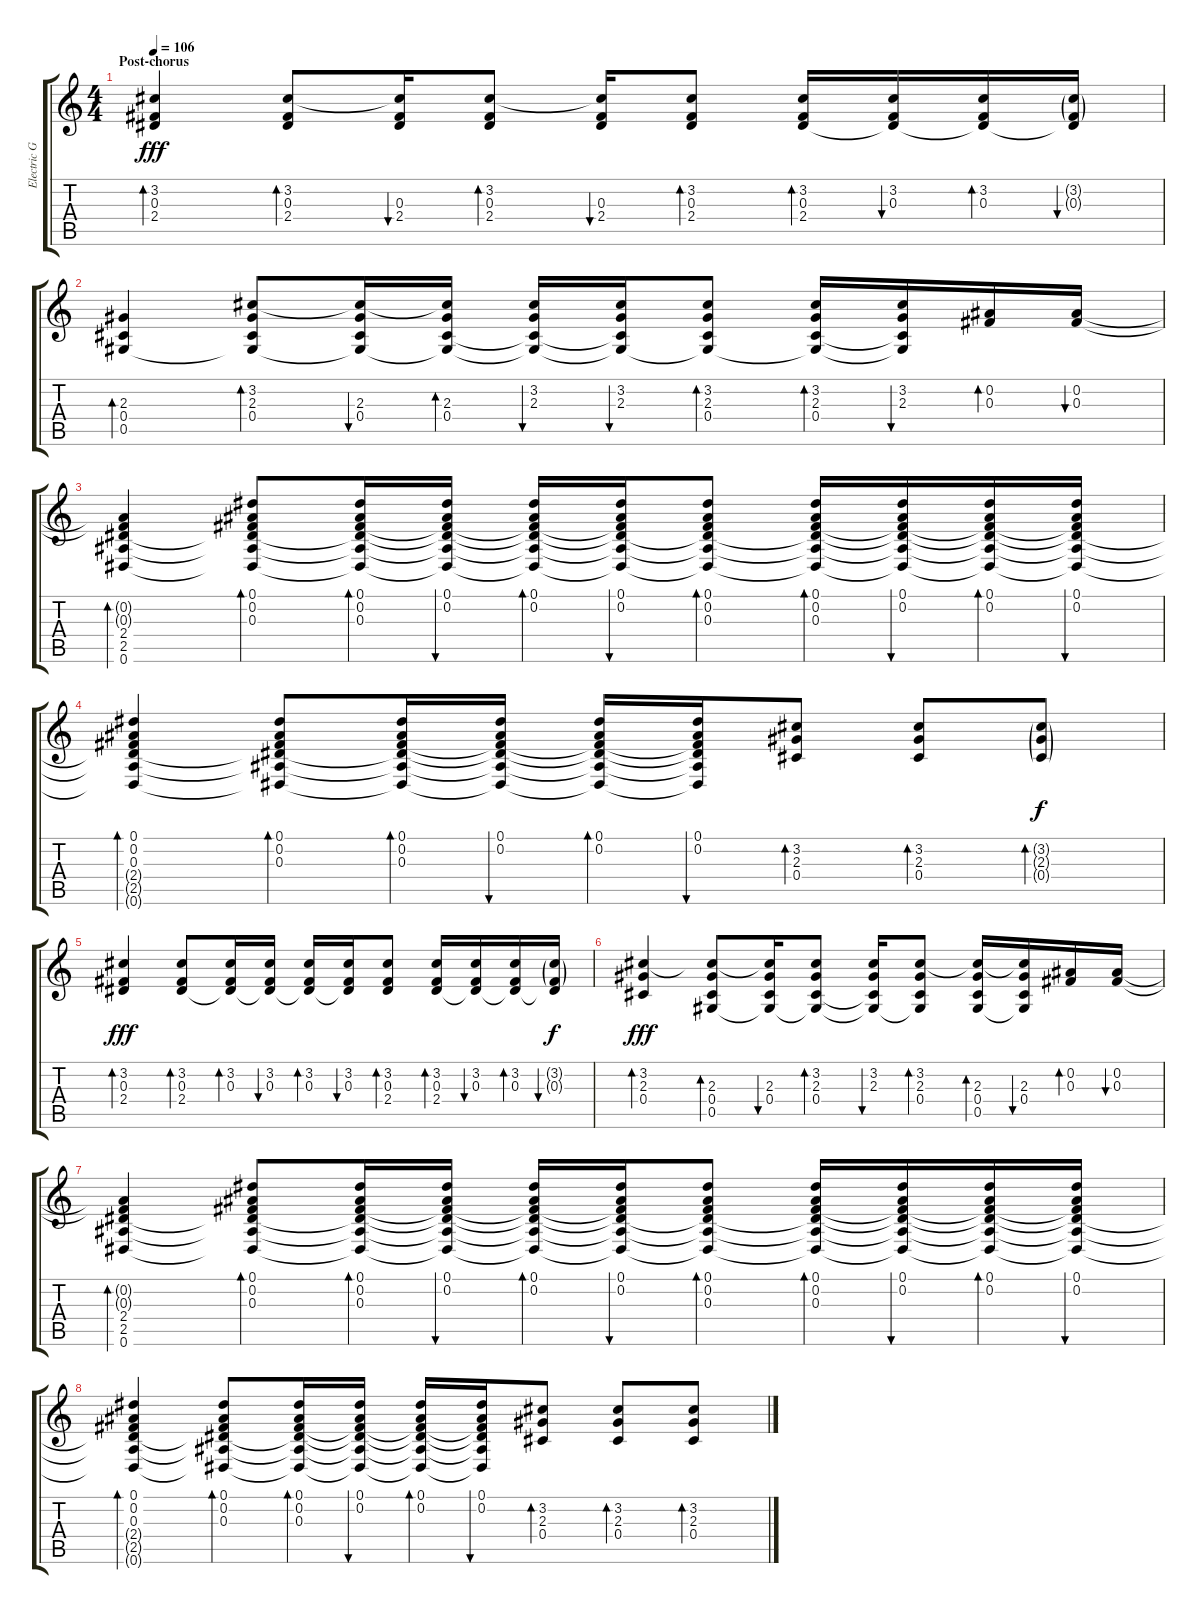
\track ("Electric Guitar R" "Electric G") {instrument electricguitarjazz}
\staff {score tabs}
\tuning (Eb4 Bb3 Gb3 Db3 Ab2 Eb2) {hide}
\ts (4 4)
\section ("" "Post-chorus")
\tempo 106
\clef g2
\ks c
(3.2 0.3 2.4).4{bd 60 dy fff} (3.2 0.3 2.4).8{bd 60} (3.2{t} 0.3 2.4).16{bu 60} (3.2 0.3 2.4).8{bd 60} (3.2{t} 0.3 2.4).16{bu 60} (3.2 0.3 2.4).8{bd 60} (3.2 0.3 2.4).16{bd 60} (3.2 0.3 2.4{t}).16{bu 60} (3.2 0.3 2.4{t}).16{bd 60} (3.2{g} 0.3{g} 2.4{t}).16{bu 60} |
(2.3 0.4 0.5).4{bd 60} (3.2 2.3 0.4 0.5{t}).8{bd 60} (3.2{t} 2.3 0.4 0.5{t}).16{bu 60} (3.2{t} 2.3 0.4 0.5{t}).16{bd 60} (3.2 2.3 0.4{t} 0.5{t}).16{bu 60} (3.2 2.3 0.4{t} 0.5{t}).16{bu 60} (3.2 2.3 0.4 0.5{t}).8{bd 60} (3.2 2.3 0.4 0.5{t}).16{bd 60} (3.2 2.3 0.4{t} 0.5{t}).16{bu 60} (0.2 0.3).16{bd 60} (0.2 0.3).16{bu 60} |
(0.2{t} 0.3{t} 2.4 2.5 0.6).4{bd 60} (0.1 0.2 0.3 2.4{t} 2.5{t} 0.6{t}).8{bd 60} (0.1 0.2 0.3 2.4{t} 2.5{t} 0.6{t}).16{bd 60} (0.1 0.2 0.3{t} 2.4{t} 2.5{t} 0.6{t}).16{bu 60} (0.1 0.2 0.3{t} 2.4{t} 2.5{t} 0.6{t}).16{bd 60} (0.1 0.2 0.3{t} 2.4{t} 2.5{t} 0.6{t}).16{bu 60} (0.1 0.2 0.3 2.4{t} 2.5{t} 0.6{t}).8{bd 60} (0.1 0.2 0.3 2.4{t} 2.5{t} 0.6{t}).16{bd 60} (0.1 0.2 0.3{t} 2.4{t} 2.5{t} 0.6{t}).16{bu 60} (0.1 0.2 0.3{t} 2.4{t} 2.5{t} 0.6{t}).16{bd 60} (0.1 0.2 0.3{t} 2.4{t} 2.5{t} 0.6{t}).16{bu 60} |
(0.1 0.2 0.3 2.4{t} 2.5{t} 0.6{t}).4{bd 60} (0.1 0.2 0.3 2.4{t} 2.5{t} 0.6{t}).8{bd 60} (0.1 0.2 0.3 2.4{t} 2.5{t} 0.6{t}).16{bd 60} (0.1 0.2 0.3{t} 2.4{t} 2.5{t} 0.6{t}).16{bu 60} (0.1 0.2 0.3{t} 2.4{t} 2.5{t} 0.6{t}).16{bd 60} (0.1 0.2 0.3{t} 2.4{t} 2.5{t} 0.6{t}).16{bu 60} (3.2 2.3 0.4).8{bd 60} (3.2 2.3 0.4).8{bd 60} (3.2{g} 2.3{g} 0.4{g}).8{bd 60 dy f} |
(3.2 0.3 2.4).4{bd 60 dy fff} (3.2 0.3 2.4).8{bd 60} (3.2 0.3 2.4{t}).16{bd 60} (3.2 0.3 2.4{t}).16{bu 60} (3.2 0.3 2.4{t}).16{bd 60} (3.2 0.3 2.4{t}).16{bu 60} (3.2 0.3 2.4).8{bd 60} (3.2 0.3 2.4).16{bd 60} (3.2 0.3 2.4{t}).16{bu 60} (3.2 0.3 2.4{t}).16{bd 60} (3.2{g} 0.3{g} 2.4{t}).16{bu 60 dy f} |
(3.2 2.3 0.4).4{bd 60 dy fff} (3.2{t} 2.3 0.4 0.5).8{bd 60} (3.2{t} 2.3 0.4 0.5{t}).16{bu 60} (3.2 2.3 0.4 0.5{t}).8{bd 60} (3.2 2.3 0.4{t} 0.5{t}).16{bu 60} (3.2 2.3 0.4 0.5{t}).8{bd 60} (3.2{t} 2.3 0.4 0.5).16{bd 60} (3.2{t} 2.3 0.4 0.5{t}).16{bu 60} (0.2 0.3).16{bd 60} (0.2 0.3).16{bu 60} |
(0.2{t} 0.3{t} 2.4 2.5 0.6).4{bd 60} (0.1 0.2 0.3 2.4{t} 2.5{t} 0.6{t}).8{bd 60} (0.1 0.2 0.3 2.4{t} 2.5{t} 0.6{t}).16{bd 60} (0.1 0.2 0.3{t} 2.4{t} 2.5{t} 0.6{t}).16{bu 60} (0.1 0.2 0.3{t} 2.4{t} 2.5{t} 0.6{t}).16{bd 60} (0.1 0.2 0.3{t} 2.4{t} 2.5{t} 0.6{t}).16{bu 60} (0.1 0.2 0.3 2.4{t} 2.5{t} 0.6{t}).8{bd 60} (0.1 0.2 0.3 2.4{t} 2.5{t} 0.6{t}).16{bd 60} (0.1 0.2 0.3{t} 2.4{t} 2.5{t} 0.6{t}).16{bu 60} (0.1 0.2 0.3{t} 2.4{t} 2.5{t} 0.6{t}).16{bd 60} (0.1 0.2 0.3{t} 2.4{t} 2.5{t} 0.6{t}).16{bu 60} |
(0.1 0.2 0.3 2.4{t} 2.5{t} 0.6{t}).4{bd 60} (0.1 0.2 0.3 2.4{t} 2.5{t} 0.6{t}).8{bd 60} (0.1 0.2 0.3 2.4{t} 2.5{t} 0.6{t}).16{bd 60} (0.1 0.2 0.3{t} 2.4{t} 2.5{t} 0.6{t}).16{bu 60} (0.1 0.2 0.3{t} 2.4{t} 2.5{t} 0.6{t}).16{bd 60} (0.1 0.2 0.3{t} 2.4{t} 2.5{t} 0.6{t}).16{bu 60} (3.2 2.3 0.4).8{bd 60} (3.2 2.3 0.4).8{bd 60} (3.2 2.3 0.4).8{bd 60}
